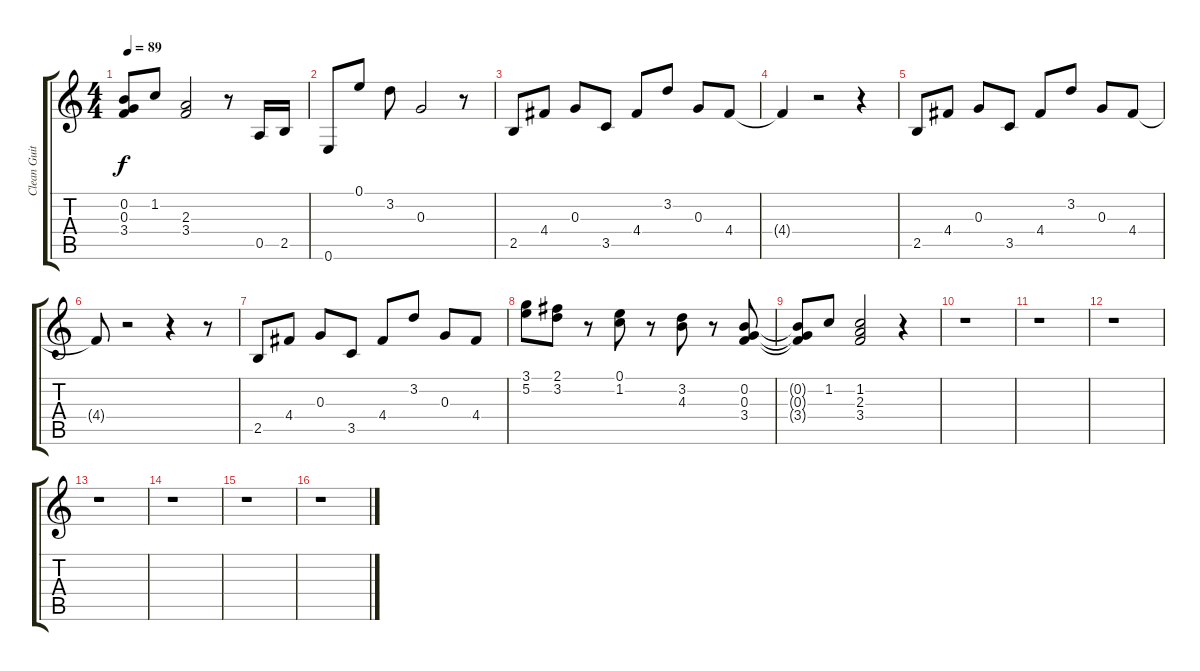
\track ("Clean Guitar" "Clean Guit") {instrument electricguitarclean}
\staff {score tabs}
\tuning (E4 B3 G3 D3 A2 E2) {hide}
\ts (4 4)
\tempo 89
\clef g2
\ks c
(0.2{t} 0.3{t} 3.4{t}).8{dy f} 1.2.8 (2.3 3.4).2 r.8 0.5.16 2.5.16 |
0.6.8 0.1.8 3.2.8 0.3.2 r.8 |
2.5.8 4.4.8 0.3.8 3.5.8 4.4.8 3.2.8 0.3.8 4.4.8 |
4.4{t}.4 r.2 r.4 |
2.5.8 4.4.8 0.3.8 3.5.8 4.4.8 3.2.8 0.3.8 4.4.8 |
4.4{t}.8 r.2 r.4 r.8 |
2.5.8 4.4.8 0.3.8 3.5.8 4.4.8 3.2.8 0.3.8 4.4.8 |
(3.1 5.2).8 (2.1 3.2).8 r.8 (0.1 1.2).8 r.8 (3.2 4.3).8 r.8 (0.2 0.3 3.4).8 |
(0.2{t} 0.3{t} 3.4{t}).8 1.2.8 (1.2 2.3 3.4).2 r.4 |
r.1 |
r.1 |
r.1 |
r.1 |
r.1 |
r.1 |
r.1
